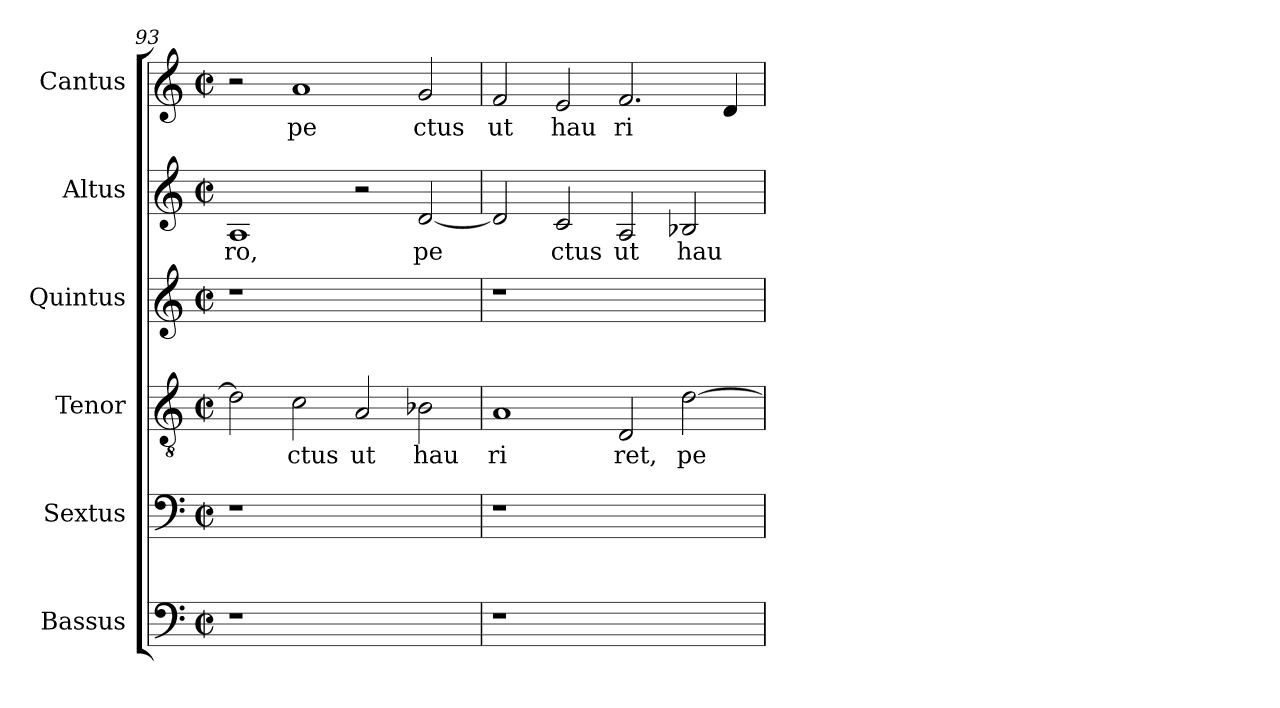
**kern	**kern	**kern	**text	**kern	**kern	**text	**kern	**text
*part6	*part5	*part4	*part4	*part3	*part2	*part2	*part1	*part1
*staff6	*staff5	*staff4	*staff4	*staff3	*staff2	*staff2	*staff1	*staff1
*I"Bassus	*I"Sextus	*I"Tenor	*	*I"Quintus	*I"Altus	*	*I"Cantus	*
*I'Bassus	*I'Sextus	*I'Tenor	*	*I'Quintus	*I'Altus	*	*I'Cantus	*
*clefF4	*clefF4	*clefGv2	*	*clefG2	*clefG2	*	*clefG2	*
*k[]	*k[]	*k[]	*	*k[]	*k[]	*	*k[]	*
*C:	*C:	*C:	*	*C:	*C:	*	*C:	*
*M2/2	*M2/2	*M2/2	*	*M2/2	*M2/2	*	*M2/2	*
*met(c|)	*met(c|)	*met(c|)	*	*met(c|)	*met(c|)	*	*met(c|)	*
=93	=93	=93	=93	=93	=93	=93	=93	=93
!	!	!	!LO:LY:b:cj	!	!	!LO:LY:b:cj	!	!
1r	1r	2d\]	.	1r	1A	-ro,	2r	.
!	!	!	!LO:LY:b:cj	!	!	!	!	!LO:LY:b:cj
.	.	2c\	ctus	.	.	.	1a	pe
!	!	!	!LO:LY:b:cj	!	!	!	!	!
1ryy	1ryy	2A/	ut	1ryy	2r	.	.	.
!	!	!	!LO:LY:b:cj	!	!	!LO:LY:b:cj	!	!LO:LY:b:cj
.	.	2B-X\	hau	.	[<2d/	pe-	2g/	ctus
=94	=94	=94	=94	=94	=94	=94	=94	=94
!	!	!	!LO:LY:b:cj	!	!	!LO:LY:b:cj	!	!LO:LY:b:cj
1r	1r	1A	ri	1r	2d/]	--	2f/	ut
!	!	!	!	!	!	!LO:LY:b:cj	!	!LO:LY:b:cj
.	.	.	.	.	2c/	-ctus	2e/	hau
!	!	!	!LO:LY:b:cj	!	!	!LO:LY:b:cj	!	!LO:LY:b:cj
1ryy	1ryy	2D/	ret,	1ryy	2A/	ut	2.f/	ri
!	!	!	!LO:LY:b:cj	!	!	!LO:LY:b:cj	!	!
.	.	[>2d\	pe	.	2B-X/	hau-	.	.
!	!	!	!	!	!	!	!	!LO:LY:b:cj
.	.	.	.	.	.	.	4d/	.
=	=	=	=	=	=	=	=	=
*-	*-	*-	*-	*-	*-	*-	*-	*-
